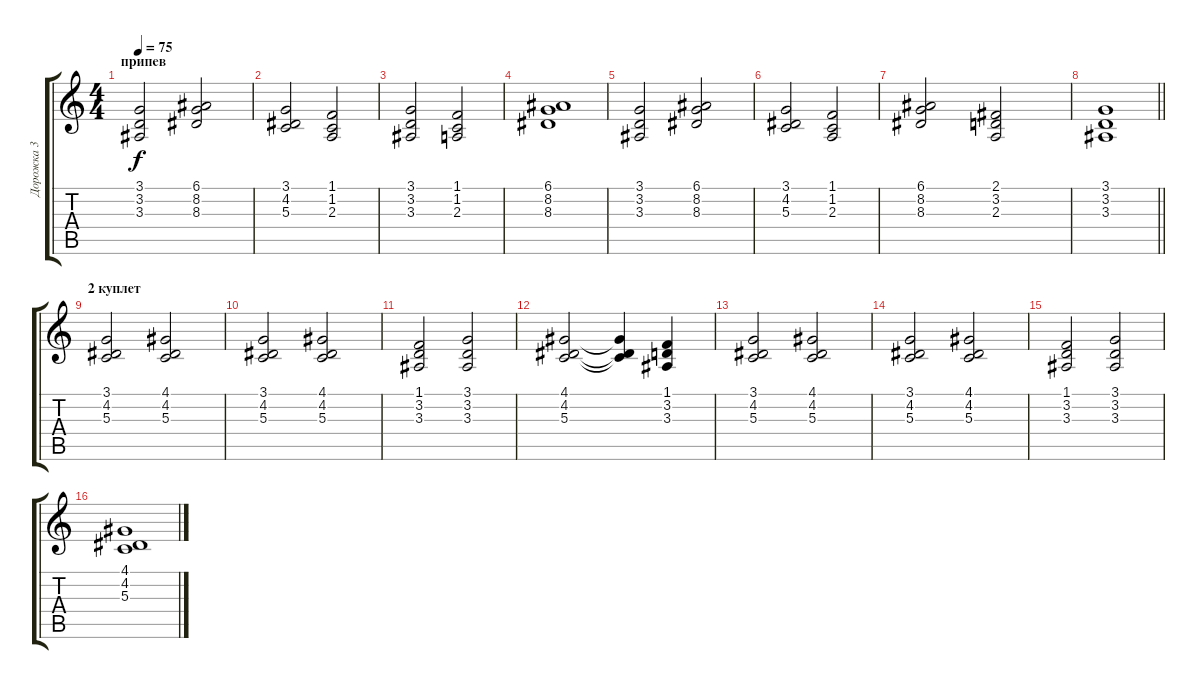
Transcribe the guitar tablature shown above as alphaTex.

\track ("Дорожка 3" "Дорожка 3") {instrument synthstrings1}
\staff {score tabs}
\tuning (E4 B3 G3 D3 A2 E2) {hide}
\ts (4 4)
\section ("" "припев")
\tempo 75
\clef g2
\ks c
(3.1 3.2 3.3).2{dy f} (6.1 8.2 8.3).2 |
(3.1 4.2 5.3).2 (1.1 1.2 2.3).2 |
(3.1 3.2 3.3).2 (1.1 1.2 2.3).2 |
(6.1 8.2 8.3).1 |
(3.1 3.2 3.3).2 (6.1 8.2 8.3).2 |
(3.1 4.2 5.3).2 (1.1 1.2 2.3).2 |
(6.1 8.2 8.3).2 (2.1 3.2 2.3).2 |
\barLineRight lightlight
(3.1 3.2 3.3).1 |
\section ("" "2 куплет")
(3.1 4.2 5.3).2 (4.1 4.2 5.3).2 |
(3.1 4.2 5.3).2 (4.1 4.2 5.3).2 |
(1.1 3.2 3.3).2 (3.1 3.2 3.3).2 |
(4.1 4.2 5.3).2 (4.1{t} 4.2{t} 5.3{t}).4 (1.1 3.2 3.3).4 |
(3.1 4.2 5.3).2 (4.1 4.2 5.3).2 |
(3.1 4.2 5.3).2 (4.1 4.2 5.3).2 |
(1.1 3.2 3.3).2 (3.1 3.2 3.3).2 |
(4.1 4.2 5.3).1
